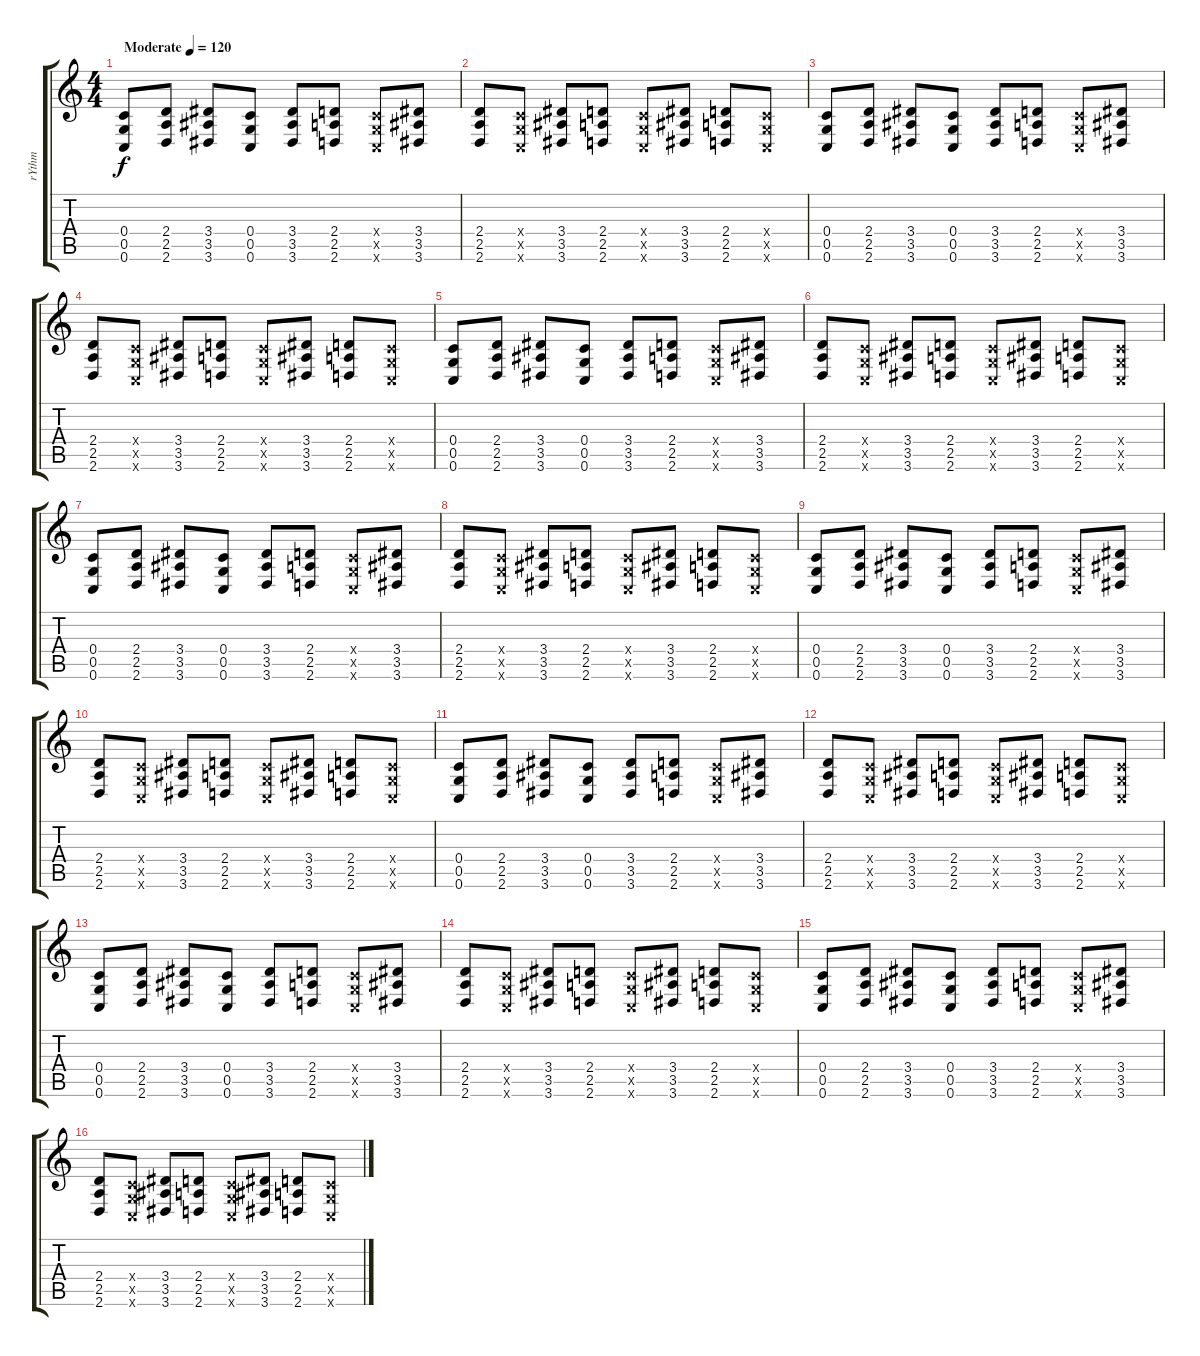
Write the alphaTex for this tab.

\track ("rYthm" "rYthm") {instrument distortionguitar}
\staff {score tabs}
\tuning (D4 A3 F3 C3 G2 C2) {hide}
\ts (4 4)
\tempo (120 "Moderate")
\clef g2
\ks c
(0.4 0.5 0.6).8{dy f balance 0 instrument distortionguitar} (2.4 2.5 2.6).8 (3.4 3.5 3.6).8 (0.4 0.5 0.6).8 (3.4 3.5 3.6).8 (2.4 2.5 2.6).8 (0.4{x} 0.5{x} 0.6{x}).8 (3.4 3.5 3.6).8 |
(2.4 2.5 2.6).8 (0.4{x} 0.5{x} 0.6{x}).8 (3.4 3.5 3.6).8 (2.4 2.5 2.6).8 (0.4{x} 0.5{x} 0.6{x}).8 (3.4 3.5 3.6).8 (2.4 2.5 2.6).8 (0.4{x} 0.5{x} 0.6{x}).8 |
(0.4 0.5 0.6).8{balance 8} (2.4 2.5 2.6).8 (3.4 3.5 3.6).8 (0.4 0.5 0.6).8 (3.4 3.5 3.6).8 (2.4 2.5 2.6).8 (0.4{x} 0.5{x} 0.6{x}).8 (3.4 3.5 3.6).8 |
(2.4 2.5 2.6).8 (0.4{x} 0.5{x} 0.6{x}).8 (3.4 3.5 3.6).8 (2.4 2.5 2.6).8 (0.4{x} 0.5{x} 0.6{x}).8 (3.4 3.5 3.6).8 (2.4 2.5 2.6).8 (0.4{x} 0.5{x} 0.6{x}).8 |
(0.4 0.5 0.6).8 (2.4 2.5 2.6).8 (3.4 3.5 3.6).8 (0.4 0.5 0.6).8 (3.4 3.5 3.6).8 (2.4 2.5 2.6).8 (0.4{x} 0.5{x} 0.6{x}).8 (3.4 3.5 3.6).8 |
(2.4 2.5 2.6).8 (0.4{x} 0.5{x} 0.6{x}).8 (3.4 3.5 3.6).8 (2.4 2.5 2.6).8 (0.4{x} 0.5{x} 0.6{x}).8 (3.4 3.5 3.6).8 (2.4 2.5 2.6).8 (0.4{x} 0.5{x} 0.6{x}).8 |
(0.4 0.5 0.6).8 (2.4 2.5 2.6).8 (3.4 3.5 3.6).8 (0.4 0.5 0.6).8 (3.4 3.5 3.6).8 (2.4 2.5 2.6).8 (0.4{x} 0.5{x} 0.6{x}).8 (3.4 3.5 3.6).8 |
(2.4 2.5 2.6).8 (0.4{x} 0.5{x} 0.6{x}).8 (3.4 3.5 3.6).8 (2.4 2.5 2.6).8 (0.4{x} 0.5{x} 0.6{x}).8 (3.4 3.5 3.6).8 (2.4 2.5 2.6).8 (0.4{x} 0.5{x} 0.6{x}).8 |
(0.4 0.5 0.6).8 (2.4 2.5 2.6).8 (3.4 3.5 3.6).8 (0.4 0.5 0.6).8 (3.4 3.5 3.6).8 (2.4 2.5 2.6).8 (0.4{x} 0.5{x} 0.6{x}).8 (3.4 3.5 3.6).8 |
(2.4 2.5 2.6).8 (0.4{x} 0.5{x} 0.6{x}).8 (3.4 3.5 3.6).8 (2.4 2.5 2.6).8 (0.4{x} 0.5{x} 0.6{x}).8 (3.4 3.5 3.6).8 (2.4 2.5 2.6).8 (0.4{x} 0.5{x} 0.6{x}).8 |
(0.4 0.5 0.6).8 (2.4 2.5 2.6).8 (3.4 3.5 3.6).8 (0.4 0.5 0.6).8 (3.4 3.5 3.6).8 (2.4 2.5 2.6).8 (0.4{x} 0.5{x} 0.6{x}).8 (3.4 3.5 3.6).8 |
(2.4 2.5 2.6).8 (0.4{x} 0.5{x} 0.6{x}).8 (3.4 3.5 3.6).8 (2.4 2.5 2.6).8 (0.4{x} 0.5{x} 0.6{x}).8 (3.4 3.5 3.6).8 (2.4 2.5 2.6).8 (0.4{x} 0.5{x} 0.6{x}).8 |
(0.4 0.5 0.6).8 (2.4 2.5 2.6).8 (3.4 3.5 3.6).8 (0.4 0.5 0.6).8 (3.4 3.5 3.6).8 (2.4 2.5 2.6).8 (0.4{x} 0.5{x} 0.6{x}).8 (3.4 3.5 3.6).8 |
(2.4 2.5 2.6).8 (0.4{x} 0.5{x} 0.6{x}).8 (3.4 3.5 3.6).8 (2.4 2.5 2.6).8 (0.4{x} 0.5{x} 0.6{x}).8 (3.4 3.5 3.6).8 (2.4 2.5 2.6).8 (0.4{x} 0.5{x} 0.6{x}).8 |
(0.4 0.5 0.6).8 (2.4 2.5 2.6).8 (3.4 3.5 3.6).8 (0.4 0.5 0.6).8 (3.4 3.5 3.6).8 (2.4 2.5 2.6).8 (0.4{x} 0.5{x} 0.6{x}).8 (3.4 3.5 3.6).8 |
(2.4 2.5 2.6).8 (0.4{x} 0.5{x} 0.6{x}).8 (3.4 3.5 3.6).8 (2.4 2.5 2.6).8 (0.4{x} 0.5{x} 0.6{x}).8 (3.4 3.5 3.6).8 (2.4 2.5 2.6).8 (0.4{x} 0.5{x} 0.6{x}).8
